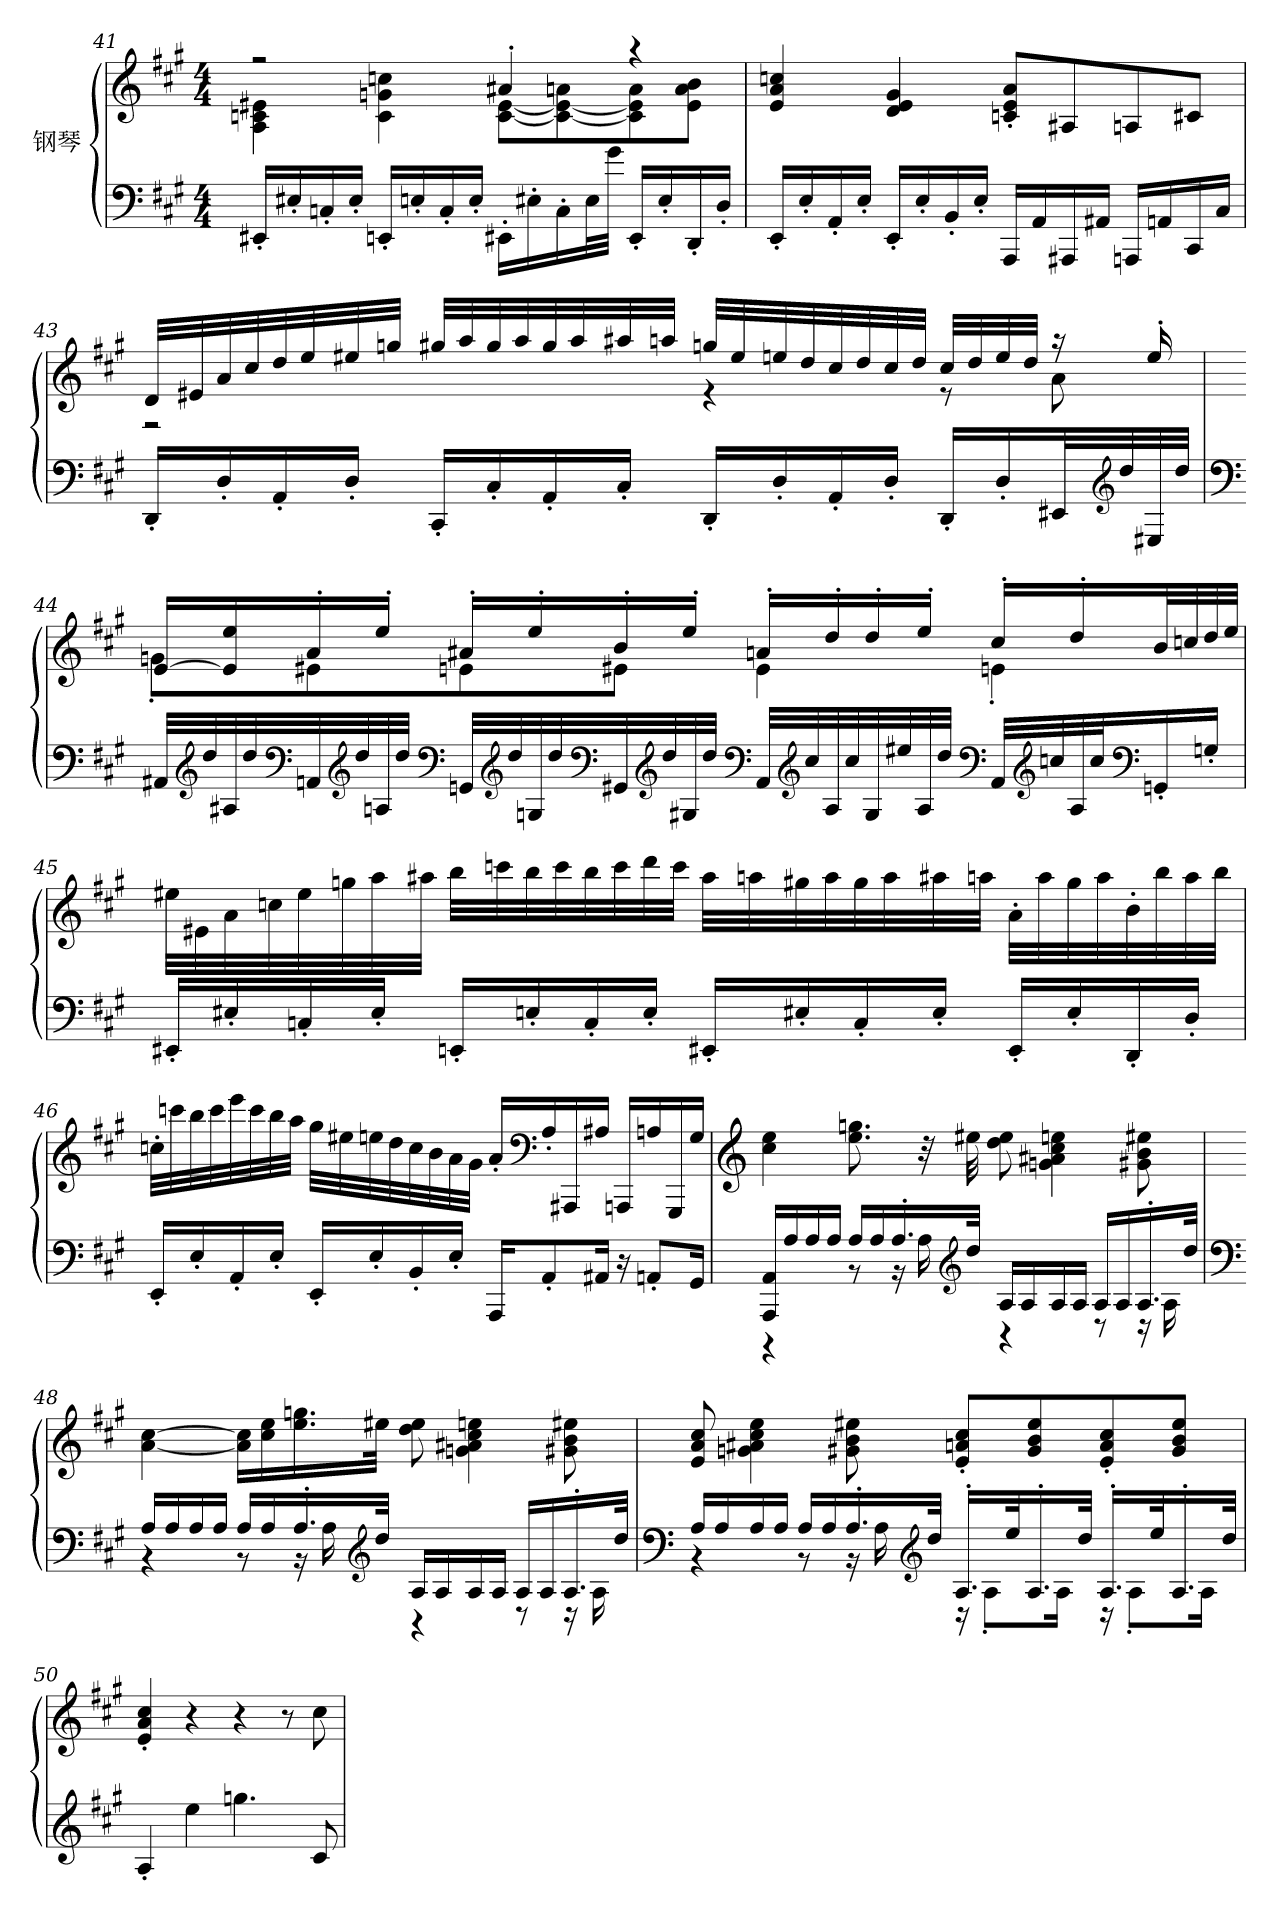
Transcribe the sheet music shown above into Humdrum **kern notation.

**kern	**kern
*part1	*part1
*staff2	*staff1
*I"钢琴	*
!!LO:LB:g=z
*clefF4	*clefG2
*k[f#c#g#]	*k[f#c#g#]
*M4/4	*M4/4
=41	=41
*	*^
16EE#X'/LL	2r	4A\ 4cn\ 4e#X\
16E#X'/	.	.
16Cn'/	.	.
16E#'/JJ	.	.
16EEn'/LL	.	4c\ 4gn\ 4ccn\
16En'/	.	.
16C'/	.	.
16E'/JJ	.	.
16EE#X'\LL	4a#X'/	[8c\ [8e#\L
16E#X'\	.	.
16C'\	.	8c\_ 8e#\_ 8an\
32E#\L	.	.
32g#\JJJ	.	.
16EE#'/LL	4r	8c\] 8e#\] 8a\
16E#'/	.	.
16DD'/	.	8e#\ 8a\ 8b\J
16D'/JJ	.	.
*	*v	*v
=42	=42
16EE'/LL	4e/ 4a/ 4ccn/
16E'/	.
16AA'/	.
16E'/JJ	.
16EE'/LL	4d/ 4e/ 4g#/
16E'/	.
16BB'/	.
16E'/JJ	.
16AAA/LL	8cn/' 8e/' 8a/'L
16AA/	.
16AAA#X/	8A#X/
16AA#X/JJ	.
16AAAn/LL	8An/
16AAn/	.
16CC#/	8c#X/J
16C#/JJ	.
!!LO:LB:g=z
=43	=43
*	*^
16DD'/LL	32d/LLL	2r
.	32e#X/	.
16D'/	32a/	.
.	32cc#/	.
16AA'/	32dd/	.
.	32ee/	.
16D'/JJ	32ee#X/	.
.	32ggn/JJJ	.
16CC#'/LL	32gg#X/LLL	.
.	32aa/	.
16C#'/	32gg#/	.
.	32aa/	.
16AA'/	32gg#/	.
.	32aa/	.
16C#'/JJ	32aa#X/	.
.	32aan/JJJ	.
16DD'/LL	32ggn/LLL	4r
.	32ee#/	.
16D'/	32een/	.
.	32dd/	.
16AA'/	32cc#/	.
.	32dd/	.
16D'/JJ	32cc#/	.
.	32dd/JJJ	.
16DD'/LL	32cc#/LLL	8r
.	32dd/	.
16D'/	32ee/	.
.	32dd/JJJ	.
32EE#X/L	16r	8a\
*clefG2	*	*
32dd/	.	.
32E#X/	16ee'/	.
32dd/JJJ	.	.
!!LO:LB:g=z	!!
=44	=44	=44
*clefF4	*	*
32AA#X/LLL	[16e/LL	8gn'\L
*clefG2	*	*
32dd/	.	.
32A#X/	16e/] 16ee/	.
32dd/	.	.
*clefF4	*	*
32AAn/	16a'/	8e#X\
*clefG2	*	*
32dd/	.	.
32An/	16ee'/JJ	.
32dd/JJJ	.	.
*clefF4	*	*
32GGn/LLL	16a#X'/LL	8en\
*clefG2	*	*
32dd/	.	.
32Gn/	16ee'/	.
32dd/	.	.
*clefF4	*	*
32GG#X/	16b'/	8e#X\J
*clefG2	*	*
32dd/	.	.
32G#X/	16ee'/JJ	.
32dd/JJJ	.	.
*clefF4	*	*
32AA/LLL	16an'/LL	4e#\
*clefG2	*	*
32cc#/	.	.
32A/	16dd'/	.
32cc#/	.	.
32G#/	16dd'/	.
32ee#X/	.	.
32A/	16ee'/JJ	.
32dd/JJJ	.	.
*clefF4	*	*
32AA/LLL	16cc#'/LL	4en'\
*clefG2	*	*
32ccn/	.	.
32A/	16dd'/	.
32cc/J	.	.
*clefF4	*	*
16GGn'/	32b/L	.
.	32ccn/	.
16Gn'/JJ	32dd/	.
.	32ee/JJJ	.
*	*v	*v
!!LO:LB:g=z
=45	=45
16EE#X'/LL	32ee#X\LLL
.	32e#X\
16E#X'/	32a\
.	32ccn\
16Cn'/	32ee#\
.	32ggn\
16E#'/JJ	32aa\
.	32aa#X\JJJ
16EEn'/LL	32bb\LLL
.	32cccn\
16En'/	32bb\
.	32ccc\
16C'/	32bb\
.	32ccc\
16E'/JJ	32ddd\
.	32ccc\JJJ
16EE#X'/LL	32aa#\LLL
.	32aan\
16E#X'/	32gg#X\
.	32aa\
16C'/	32gg#\
.	32aa\
16E#'/JJ	32aa#X\
.	32aan\JJJ
16EE#'/LL	32a'\LLL
.	32aa\
16E#'/	32gg#\
.	32aa\
16DD'/	32b'\
.	32bb\
16D'/JJ	32aa\
.	32bb\JJJ
!!LO:LB:g=z
=46	=46
16EE'/LL	32ccn'\LLL
.	32cccn\
16E'/	32bb\
.	32ccc\
16AA'/	32eee\
.	32ccc\
16E'/JJ	32bb\
.	32aa\JJJ
16EE'/LL	32gg#\LLL
.	32ee#X\
16E'/	32een\
.	32dd\
16BB'/	32cc\
.	32b\
16E'/JJ	32a\
.	32g#\JJJ
16AAA/KL	16a'/LL
*	*clefF4
8AA'/	16A'/
.	16AAA#X/
16AA#X/Jk	16A#X/JJ
16r	16AAAn/LL
8AAn'/L	16An/
.	16GGG#/
16GG#/Jk	16G#/JJ
!!LO:PB:g=z
=47	=47
*	*clefG2
*^	*
16AAA/ 16AA/LL	4r	4cc#\ 4ee\
16A/	.	.
16A/	.	.
16A/JJ	.	.
16A/LL	8r	8.ee\ 8.ggn\
16A/	.	.
16.A'/	16r	.
.	16A\	32r
*clefG2	*	*
32dd/JJk	.	32ee#X\
16A/LL	4r	8dd\ 8ee#\
16A/	.	.
16A/	.	4gn\ 4a#X\ 4cc#\ 4een\
16A/JJ	.	.
16A/LL	8r	.
16A/	.	.
16.A'/	16r	8g#X\ 8b\ 8ee#X\
.	16A\	.
32dd/JJk	.	.
!!LO:LB:g=z
=48	=48	=48
*clefF4	*	*
16A/LL	4r	[4a\ [4cc#\
16A/	.	.
16A/	.	.
16A/JJ	.	.
16A/LL	8r	16a\] 16cc#\]LL
16A/	.	16cc#\ 16ee\
16.A'/	16r	16.ee\ 16.ggn\
.	16A\	.
*clefG2	*	*
32dd/JJk	.	32ee#X\JJk
16A/LL	4r	8dd\ 8ee#\
16A/	.	.
16A/	.	4gn\ 4a#X\ 4cc#\ 4een\
16A/JJ	.	.
16A/LL	8r	.
16A/	.	.
16.A'/	16r	8g#X\ 8b\ 8ee#X\
.	16A\	.
32dd/JJk	.	.
!!LO:LB:g=z
=49	=49	=49
*clefF4	*	*
16A/LL	4r	8e/ 8a/ 8cc#/
16A/	.	.
16A/	.	4gn\ 4a#X\ 4cc#\ 4ee\
16A/JJ	.	.
16A/LL	8r	.
16A/	.	.
16.A'/	16r	8g#X\ 8b\ 8ee#X\
.	16A\	.
*clefG2	*	*
32dd/JJk	.	.
16.A'/LL	16r	8e/' 8an/' 8cc#/'L
.	8A'\L	.
32ee/K	.	.
16.A'/	.	8g#/ 8b/ 8ee#/
.	16A\Jk	.
32dd/JJk	.	.
16.A'/LL	16r	8e/' 8a/' 8cc#/'
.	8A'\L	.
32ee/K	.	.
16.A'/	.	8g#/ 8b/ 8ee#/J
.	16A\Jk	.
32dd/JJk	.	.
*v	*v	*
=50	=50
4A'/	4e/' 4a/' 4cc#/'
4ee\	4r
4.ggn\	4r
.	8r
8c#/	8cc#\
=	=
*-	*-
